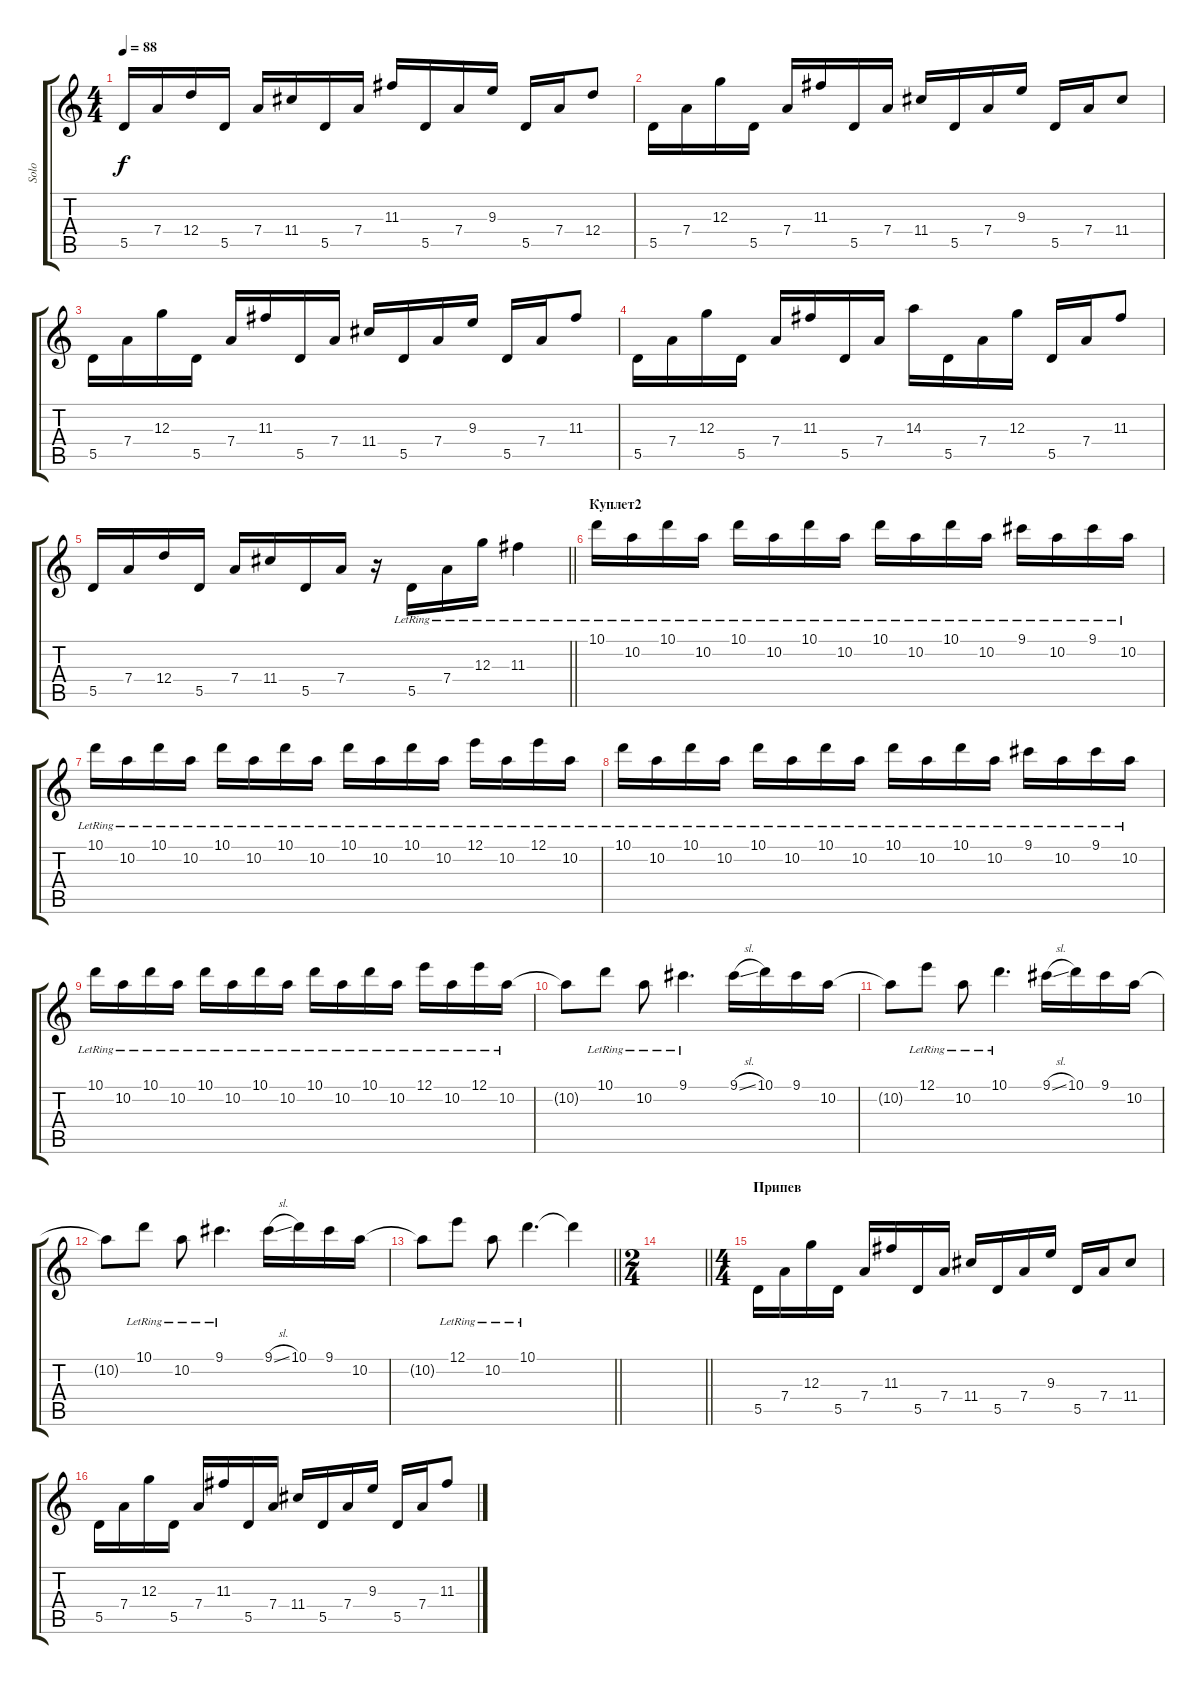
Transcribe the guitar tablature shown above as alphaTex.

\track ("Solo" "Solo") {instrument overdrivenguitar}
\staff {score tabs}
\tuning (E4 B3 G3 D3 A2 E2) {hide}
\ts (4 4)
\tempo 88
\clef g2
\ks c
5.5.16{dy f} 7.4.16 12.4.16 5.5.16 7.4.16 11.4.16 5.5.16 7.4.16 11.3.16 5.5.16 7.4.16 9.3.16 5.5.16 7.4.16 12.4.8 |
5.5.16 7.4.16 12.3.16 5.5.16 7.4.16 11.3.16 5.5.16 7.4.16 11.4.16 5.5.16 7.4.16 9.3.16 5.5.16 7.4.16 11.4.8 |
5.5.16 7.4.16 12.3.16 5.5.16 7.4.16 11.3.16 5.5.16 7.4.16 11.4.16 5.5.16 7.4.16 9.3.16 5.5.16 7.4.16 11.3.8 |
5.5.16 7.4.16 12.3.16 5.5.16 7.4.16 11.3.16 5.5.16 7.4.16 14.3.16 5.5.16 7.4.16 12.3.16 5.5.16 7.4.16 11.3.8 |
\barLineRight lightlight
5.5.16 7.4.16 12.4.16 5.5.16 7.4.16 11.4.16 5.5.16 7.4.16 r.16 5.5{lr}.16 7.4{lr}.16 12.3{lr}.16 11.3{lr}.4 |
\section ("" "Куплет2")
10.1{lr}.16{instrument electricguitarjazz} 10.2{lr}.16 10.1{lr}.16 10.2{lr}.16 10.1{lr}.16 10.2{lr}.16 10.1{lr}.16 10.2{lr}.16 10.1{lr}.16 10.2{lr}.16 10.1{lr}.16 10.2{lr}.16 9.1{lr}.16 10.2{lr}.16 9.1{lr}.16 10.2{lr}.16 |
10.1{lr}.16 10.2{lr}.16 10.1{lr}.16 10.2{lr}.16 10.1{lr}.16 10.2{lr}.16 10.1{lr}.16 10.2{lr}.16 10.1{lr}.16 10.2{lr}.16 10.1{lr}.16 10.2{lr}.16 12.1{lr}.16 10.2{lr}.16 12.1{lr}.16 10.2{lr}.16 |
10.1{lr}.16 10.2{lr}.16 10.1{lr}.16 10.2{lr}.16 10.1{lr}.16 10.2{lr}.16 10.1{lr}.16 10.2{lr}.16 10.1{lr}.16 10.2{lr}.16 10.1{lr}.16 10.2{lr}.16 9.1{lr}.16 10.2{lr}.16 9.1{lr}.16 10.2{lr}.16 |
10.1{lr}.16 10.2{lr}.16 10.1{lr}.16 10.2{lr}.16 10.1{lr}.16 10.2{lr}.16 10.1{lr}.16 10.2{lr}.16 10.1{lr}.16 10.2{lr}.16 10.1{lr}.16 10.2{lr}.16 12.1{lr}.16 10.2{lr}.16 12.1{lr}.16 10.2{lr}.16 |
10.2{t}.8 10.1{lr}.8 10.2{lr}.8 9.1{lr}.4{d} 9.1{sl}.16 10.1.16 9.1.16 10.2.16 |
10.2{t}.8 12.1{lr}.8 10.2{lr}.8 10.1{lr}.4{d} 9.1{sl}.16 10.1.16 9.1.16 10.2.16 |
10.2{t}.8 10.1{lr}.8 10.2{lr}.8 9.1{lr}.4{d} 9.1{sl}.16 10.1.16 9.1.16 10.2.16 |
\barLineRight lightlight
10.2{t}.8 12.1{lr}.8 10.2{lr}.8 10.1{lr}.4{d} 10.1{t}.4 |
\ts (2 4)
\section ("" "")
\barLineRight lightlight
|
\ts (4 4)
\section ("" "Припев")
5.5.16{instrument distortionguitar} 7.4.16 12.3.16 5.5.16 7.4.16 11.3.16 5.5.16 7.4.16 11.4.16 5.5.16 7.4.16 9.3.16 5.5.16 7.4.16 11.4.8 |
5.5.16 7.4.16 12.3.16 5.5.16 7.4.16 11.3.16 5.5.16 7.4.16 11.4.16 5.5.16 7.4.16 9.3.16 5.5.16 7.4.16 11.3.8
